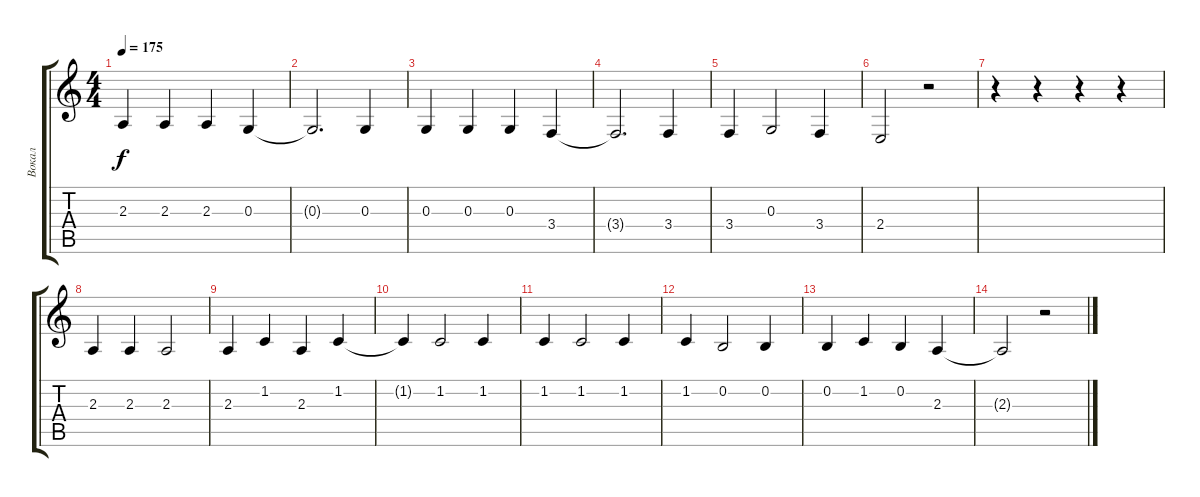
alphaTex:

\track ("Вокал" "Вокал") {instrument baritonesax}
\staff {score tabs}
\tuning (E4 B3 G3 D3 A2 E2) {hide}
\ts (4 4)
\tempo 175
\clef g2
\ks c
2.3{t}.4{dy f} 2.3.4 2.3.4 0.3.4 |
0.3{t}.2{d} 0.3.4 |
0.3.4 0.3.4 0.3.4 3.4.4 |
3.4{t}.2{d} 3.4.4 |
3.4.4 0.3.2 3.4.4 |
2.4.2 r.2 |
r.4 r.4 r.4 r.4 |
2.3.4 2.3.4 2.3.2 |
2.3.4 1.2.4 2.3.4 1.2.4 |
1.2{t}.4 1.2.2 1.2.4 |
1.2.4 1.2.2 1.2.4 |
1.2.4 0.2.2 0.2.4 |
0.2.4 1.2.4 0.2.4 2.3.4 |
2.3{t}.2 r.2
